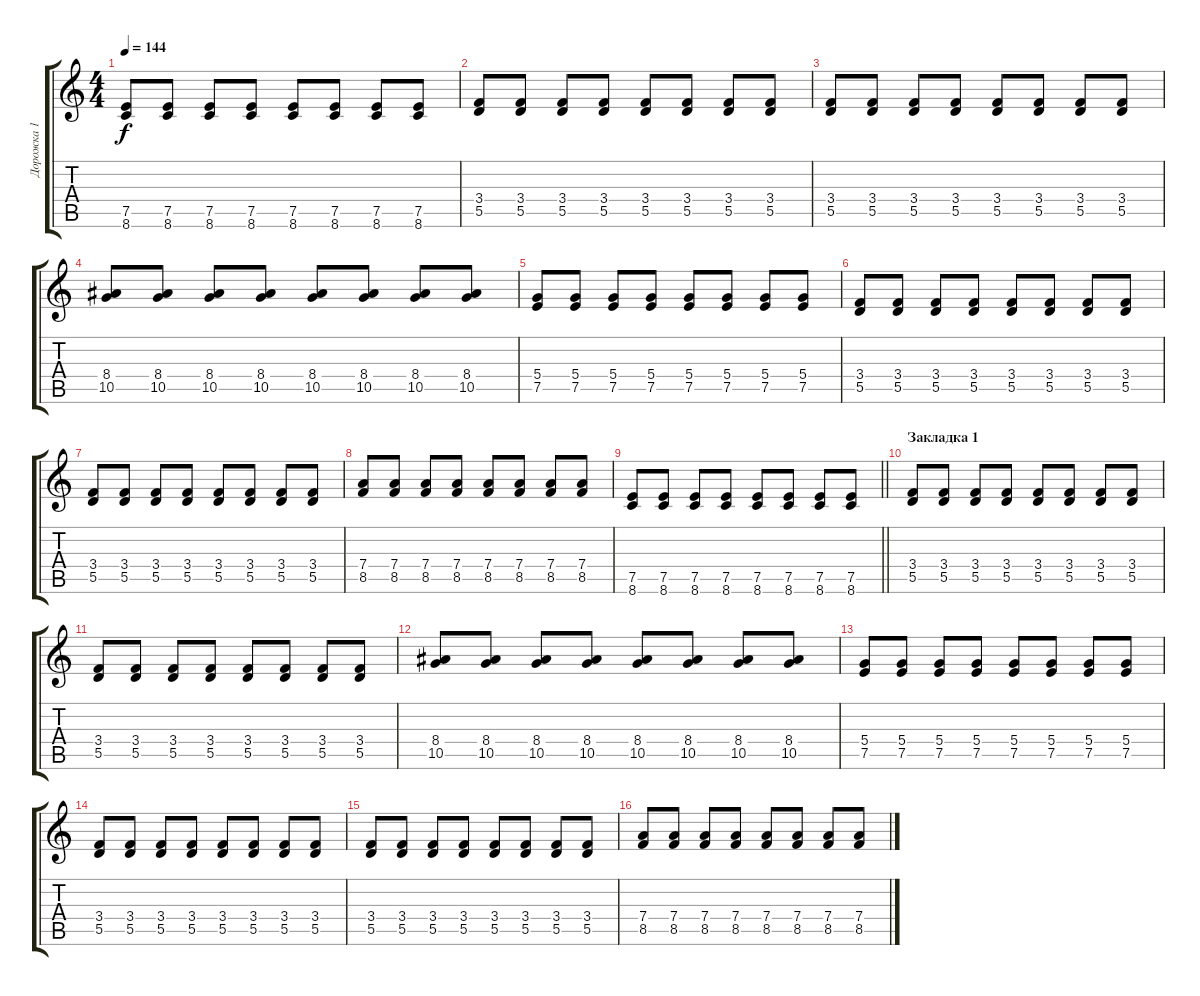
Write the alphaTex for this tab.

\track ("Дорожка 1" "Дорожка 1") {instrument distortionguitar}
\staff {score tabs}
\tuning (E4 B3 G3 D3 A2 E2) {hide}
\ts (4 4)
\tempo 144
\clef g2
\ks c
(7.5 8.6).8{dy f} (7.5 8.6).8 (7.5 8.6).8 (7.5 8.6).8 (7.5 8.6).8 (7.5 8.6).8 (7.5 8.6).8 (7.5 8.6).8 |
(3.4 5.5).8 (3.4 5.5).8 (3.4 5.5).8 (3.4 5.5).8 (3.4 5.5).8 (3.4 5.5).8 (3.4 5.5).8 (3.4 5.5).8 |
(3.4 5.5).8 (3.4 5.5).8 (3.4 5.5).8 (3.4 5.5).8 (3.4 5.5).8 (3.4 5.5).8 (3.4 5.5).8 (3.4 5.5).8 |
(8.4 10.5).8 (8.4 10.5).8 (8.4 10.5).8 (8.4 10.5).8 (8.4 10.5).8 (8.4 10.5).8 (8.4 10.5).8 (8.4 10.5).8 |
(5.4 7.5).8 (5.4 7.5).8 (5.4 7.5).8 (5.4 7.5).8 (5.4 7.5).8 (5.4 7.5).8 (5.4 7.5).8 (5.4 7.5).8 |
(3.4 5.5).8 (3.4 5.5).8 (3.4 5.5).8 (3.4 5.5).8 (3.4 5.5).8 (3.4 5.5).8 (3.4 5.5).8 (3.4 5.5).8 |
(3.4 5.5).8 (3.4 5.5).8 (3.4 5.5).8 (3.4 5.5).8 (3.4 5.5).8 (3.4 5.5).8 (3.4 5.5).8 (3.4 5.5).8 |
(7.4 8.5).8 (7.4 8.5).8 (7.4 8.5).8 (7.4 8.5).8 (7.4 8.5).8 (7.4 8.5).8 (7.4 8.5).8 (7.4 8.5).8 |
\barLineRight lightlight
(7.5 8.6).8 (7.5 8.6).8 (7.5 8.6).8 (7.5 8.6).8 (7.5 8.6).8 (7.5 8.6).8 (7.5 8.6).8 (7.5 8.6).8 |
\section ("" "Закладка 1")
(3.4 5.5).8 (3.4 5.5).8 (3.4 5.5).8 (3.4 5.5).8 (3.4 5.5).8 (3.4 5.5).8 (3.4 5.5).8 (3.4 5.5).8 |
(3.4 5.5).8 (3.4 5.5).8 (3.4 5.5).8 (3.4 5.5).8 (3.4 5.5).8 (3.4 5.5).8 (3.4 5.5).8 (3.4 5.5).8 |
(8.4 10.5).8 (8.4 10.5).8 (8.4 10.5).8 (8.4 10.5).8 (8.4 10.5).8 (8.4 10.5).8 (8.4 10.5).8 (8.4 10.5).8 |
(5.4 7.5).8 (5.4 7.5).8 (5.4 7.5).8 (5.4 7.5).8 (5.4 7.5).8 (5.4 7.5).8 (5.4 7.5).8 (5.4 7.5).8 |
(3.4 5.5).8 (3.4 5.5).8 (3.4 5.5).8 (3.4 5.5).8 (3.4 5.5).8 (3.4 5.5).8 (3.4 5.5).8 (3.4 5.5).8 |
(3.4 5.5).8 (3.4 5.5).8 (3.4 5.5).8 (3.4 5.5).8 (3.4 5.5).8 (3.4 5.5).8 (3.4 5.5).8 (3.4 5.5).8 |
(7.4 8.5).8 (7.4 8.5).8 (7.4 8.5).8 (7.4 8.5).8 (7.4 8.5).8 (7.4 8.5).8 (7.4 8.5).8 (7.4 8.5).8
